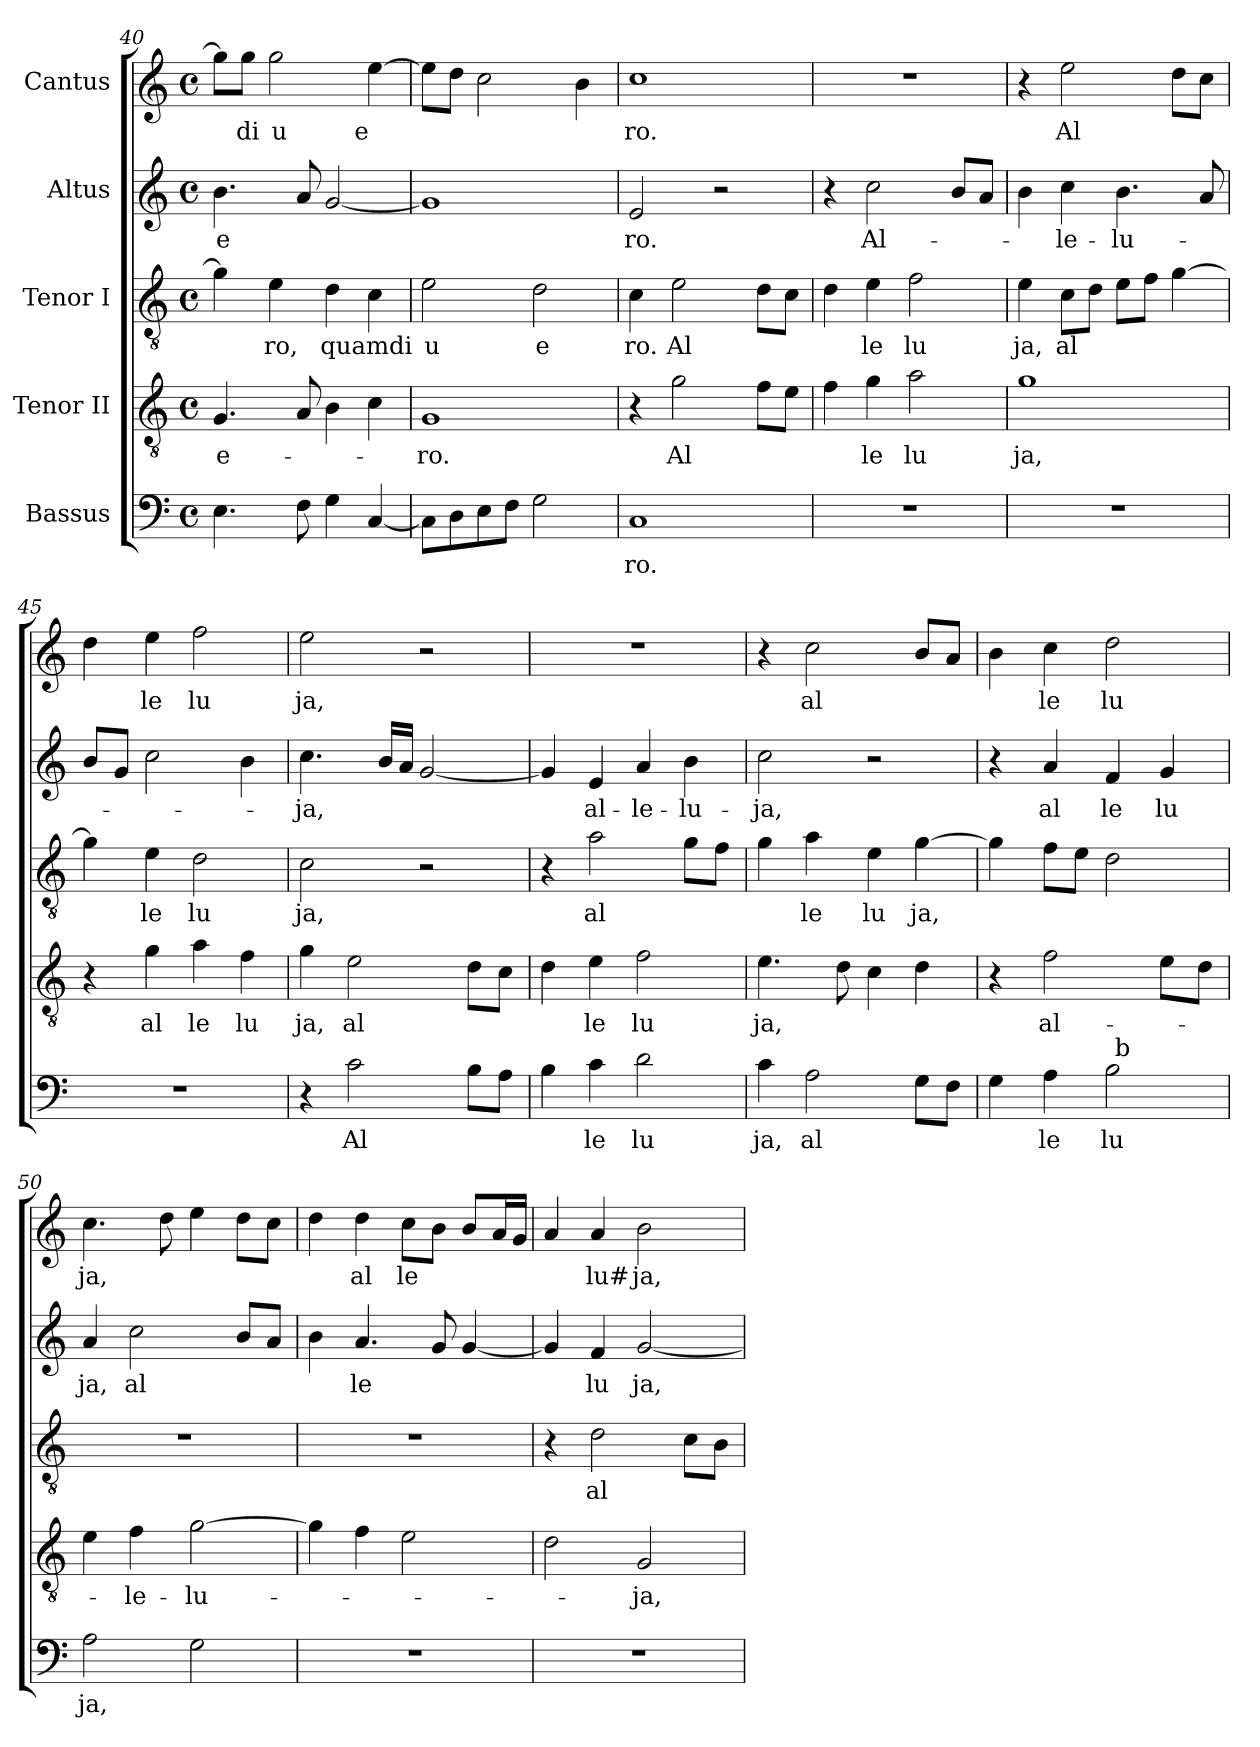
**kern	**text	**kern	**text	**kern	**text	**kern	**text	**kern	**text
*part5	*part5	*part4	*part4	*part3	*part3	*part2	*part2	*part1	*part1
*staff5	*staff5	*staff4	*staff4	*staff3	*staff3	*staff2	*staff2	*staff1	*staff1
*I"Bassus	*	*I"Tenor II	*	*I"Tenor I	*	*I"Altus	*	*I"Cantus	*
*clefF4	*	*clefGv2	*	*clefGv2	*	*clefG2	*	*clefG2	*
*M4/4	*	*M4/4	*	*M4/4	*	*M4/4	*	*M4/4	*
*met(c)	*	*met(c)	*	*met(c)	*	*met(c)	*	*met(c)	*
=40	=40	=40	=40	=40	=40	=40	=40	=40	=40
!	!	!	!LO:LY:b:cj	!	!	!	!LO:LY:b:cj	!	!
4.E\	.	4.G/	e-	4g\]	.	4.b\	e	8gg\L]	.
!	!	!	!	!	!	!	!	!	!LO:LY:b:cj
.	.	.	.	.	.	.	.	8gg\J	di
!	!	!	!	!	!LO:LY:b:cj	!	!	!	!LO:LY:b:cj
.	.	.	.	4e\	ro,	.	.	2gg\	u
8F\	.	8A/	.	.	.	8a/	.	.	.
!	!	!	!	!	!LO:LY:b:cj	!	!	!	!
4G\	.	4B\	.	4d\	quamdi	[<2g/	.	.	.
!	!	!	!	!	!	!	!	!	!LO:LY:b:cj
[<4C/	.	4c\	.	4c\	.	.	.	[>4ee\	e
=41	=41	=41	=41	=41	=41	=41	=41	=41	=41
!	!	!	!LO:LY:b:cj	!	!LO:LY:b:cj	!	!	!	!
8C\L]	.	1G	-ro.	2e\	u	1g]	.	8ee\L]	.
8D\	.	.	.	.	.	.	.	8dd\J	.
8E\	.	.	.	.	.	.	.	2cc\	.
8F\J	.	.	.	.	.	.	.	.	.
!	!	!	!	!	!LO:LY:b:cj	!	!	!	!
2G\	.	.	.	2d\	e	.	.	.	.
.	.	.	.	.	.	.	.	4b\	.
!!LO:PB:g=z
=42	=42	=42	=42	=42	=42	=42	=42	=42	=42
!	!LO:LY:b:cj	!	!	!	!LO:LY:b:cj	!	!LO:LY:b:cj	!	!LO:LY:b:cj
1C	ro.	4r	.	4c\	ro.	2e/	ro.	1cc	ro.
!	!	!	!LO:LY:b:cj	!	!LO:LY:b:cj	!	!	!	!
.	.	2g\	Al	2e\	Al	.	.	.	.
.	.	.	.	.	.	2r	.	.	.
.	.	8f\L	.	8d\L	.	.	.	.	.
.	.	8e\J	.	8c\J	.	.	.	.	.
=43	=43	=43	=43	=43	=43	=43	=43	=43	=43
1r	.	4f\	.	4d\	.	4r	.	1r	.
!	!	!	!LO:LY:b:cj	!	!LO:LY:b:cj	!	!LO:LY:b:cj	!	!
.	.	4g\	le	4e\	le	2cc\	Al-	.	.
!	!	!	!LO:LY:b:cj	!	!LO:LY:b:cj	!	!	!	!
.	.	2a\	lu	2f\	lu	.	.	.	.
.	.	.	.	.	.	8b/L	.	.	.
.	.	.	.	.	.	8a/J	.	.	.
=44	=44	=44	=44	=44	=44	=44	=44	=44	=44
!	!	!	!LO:LY:b:cj	!	!LO:LY:b:cj	!	!	!	!
1r	.	1g	ja,	4e\	ja,	4b\	.	4r	.
!	!	!	!	!	!LO:LY:b:cj	!	!LO:LY:b:cj	!	!LO:LY:b:cj
.	.	.	.	8c\L	al	4cc\	-le-	2ee\	Al
.	.	.	.	8d\J	.	.	.	.	.
!	!	!	!	!	!	!	!LO:LY:b:cj	!	!
.	.	.	.	8e\L	.	4.b\	-lu-	.	.
.	.	.	.	8f\J	.	.	.	.	.
.	.	.	.	[>4g\	.	.	.	8dd\L	.
.	.	.	.	.	.	8a/	.	8cc\J	.
=45	=45	=45	=45	=45	=45	=45	=45	=45	=45
1r	.	4r	.	4g\]	.	8b/L	.	4dd\	.
.	.	.	.	.	.	8g/J	.	.	.
!	!	!	!LO:LY:b:cj	!	!LO:LY:b:cj	!	!	!	!LO:LY:b:cj
.	.	4g\	al	4e\	le	2cc\	.	4ee\	le
!	!	!	!LO:LY:b:cj	!	!LO:LY:b:cj	!	!	!	!LO:LY:b:cj
.	.	4a\	le	2d\	lu	.	.	2ff\	lu
!	!	!	!LO:LY:b:cj	!	!	!	!	!	!
.	.	4f\	lu	.	.	4b\	.	.	.
=46	=46	=46	=46	=46	=46	=46	=46	=46	=46
!	!	!	!LO:LY:b:cj	!	!LO:LY:b:cj	!	!LO:LY:b:cj	!	!LO:LY:b:cj
4r	.	4g\	ja,	2c\	ja,	4.cc\	-ja,	2ee\	ja,
!	!LO:LY:b:cj	!	!LO:LY:b:cj	!	!	!	!	!	!
2c\	Al	2e\	al	.	.	.	.	.	.
.	.	.	.	.	.	16b/L	.	.	.
.	.	.	.	.	.	16a/J	.	.	.
.	.	.	.	2r	.	[<2g/	.	2r	.
8B\L	.	8d\L	.	.	.	.	.	.	.
8A\J	.	8c\J	.	.	.	.	.	.	.
=47	=47	=47	=47	=47	=47	=47	=47	=47	=47
4B\	.	4d\	.	4r	.	4g/]	.	1r	.
!	!LO:LY:b:cj	!	!LO:LY:b:cj	!	!LO:LY:b:cj	!	!LO:LY:b:cj	!	!
4c\	le	4e\	le	2a\	al	4e/	al-	.	.
!	!LO:LY:b:cj	!	!LO:LY:b:cj	!	!	!	!LO:LY:b:cj	!	!
2d\	lu	2f\	lu	.	.	4a/	-le-	.	.
!	!	!	!	!	!	!	!LO:LY:b:cj	!	!
.	.	.	.	8g\L	.	4b\	-lu-	.	.
.	.	.	.	8f\J	.	.	.	.	.
=48	=48	=48	=48	=48	=48	=48	=48	=48	=48
!	!LO:LY:b:cj	!	!LO:LY:b:cj	!	!	!	!LO:LY:b:cj	!	!
4c\	ja,	4.e\	ja,	4g\	.	2cc\	-ja,	4r	.
!	!LO:LY:b:cj	!	!	!	!LO:LY:b:cj	!	!	!	!LO:LY:b:cj
2A\	al	.	.	4a\	le	.	.	2cc\	al
.	.	8d\	.	.	.	.	.	.	.
!	!	!	!	!	!LO:LY:b:cj	!	!	!	!
.	.	4c\	.	4e\	lu	2r	.	.	.
!	!	!	!	!	!LO:LY:b:cj	!	!	!	!
8G\L	.	4d\	.	[>4g\	ja,	.	.	8b/L	.
8F\J	.	.	.	.	.	.	.	8a/J	.
!!LO:LB:g=z
=49	=49	=49	=49	=49	=49	=49	=49	=49	=49
*^	*	*	*	*^	*	*	*	*^	*
4G\	64ryy	.	4r	.	4g\]	64ryy	.	4r	.	4b\	64ryy	.
.	2ryy	.	.	.	.	2ryy	.	.	.	.	2ryy	.
!	!	!LO:LY:b:cj	!	!LO:LY:b:cj	!	!	!	!	!LO:LY:b:cj	!	!	!LO:LY:b:cj
4A\	.	le	2f\	al-	8f\L	.	.	4a/	al	4cc\	.	le
.	.	.	.	.	8e\J	.	.	.	.	.	.	.
!	!	!LO:LY:b:cj	!	!	!	!	!	!	!LO:LY:b:cj	!	!	!LO:LY:b:cj
2B\	.	lu	.	.	2d\	.	.	4f/	le	2dd\	.	lu
!	!LO:TX:a:t=b	!	!	!	!	!	!	!	!	!	!	!
.	4ryy	.	.	.	.	4ryy	.	.	.	.	4ryy	.
!	!	!	!	!	!	!	!	!	!LO:LY:b:cj	!	!	!
.	.	.	8e\L	.	.	.	.	4g/	lu	.	.	.
.	8...ryy	.	.	.	.	8...ryy	.	.	.	.	8...ryy	.
.	.	.	8d\J	.	.	.	.	.	.	.	.	.
=50	=50	=50	=50	=50	=50	=50	=50	=50	=50	=50	=50	=50
!	!	!LO:LY:b:cj	!	!	!	!	!	!	!LO:LY:b:cj	!	!	!LO:LY:b:cj
*v	*v	*	*	*	*v	*v	*	*	*	*v	*v	*
2A\	ja,	4e\	.	1r	.	4a/	ja,	4.cc\	ja,
!	!	!	!LO:LY:b:cj	!	!	!	!LO:LY:b:cj	!	!
.	.	4f\	-le-	.	.	2cc\	al	.	.
.	.	.	.	.	.	.	.	8dd\	.
!	!	!	!LO:LY:b:cj	!	!	!	!	!	!
2G\	.	[>2g\	-lu-	.	.	.	.	4ee\	.
.	.	.	.	.	.	8b/L	.	8dd\L	.
.	.	.	.	.	.	8a/J	.	8cc\J	.
=51	=51	=51	=51	=51	=51	=51	=51	=51	=51
1r	.	4g\]	.	1r	.	4b\	.	4dd\	.
!	!	!	!	!	!	!	!LO:LY:b:cj	!	!LO:LY:b:cj
.	.	4f\	.	.	.	4.a/	le	4dd\	al
!	!	!	!	!	!	!	!	!	!LO:LY:b:cj
.	.	2e\	.	.	.	.	.	8cc\L	le
.	.	.	.	.	.	8g/	.	8b\J	.
.	.	.	.	.	.	[<4g/	.	8b/L	.
.	.	.	.	.	.	.	.	16a/	.
.	.	.	.	.	.	.	.	16g/J	.
=52	=52	=52	=52	=52	=52	=52	=52	=52	=52
1r	.	2d\	.	4r	.	4g/]	.	4a/	.
!	!	!	!	!	!LO:LY:b:cj	!	!LO:LY:b:cj	!	!LO:LY:b:cj
.	.	.	.	2d\	al	4f/	lu	4a/	lu#
!	!	!	!LO:LY:b:cj	!	!	!	!LO:LY:b:cj	!	!LO:LY:b:cj
.	.	2G/	-ja,	.	.	[<2g/	ja,	2b\	ja,
.	.	.	.	8c\L	.	.	.	.	.
.	.	.	.	8B\J	.	.	.	.	.
=	=	=	=	=	=	=	=	=	=
*-	*-	*-	*-	*-	*-	*-	*-	*-	*-
